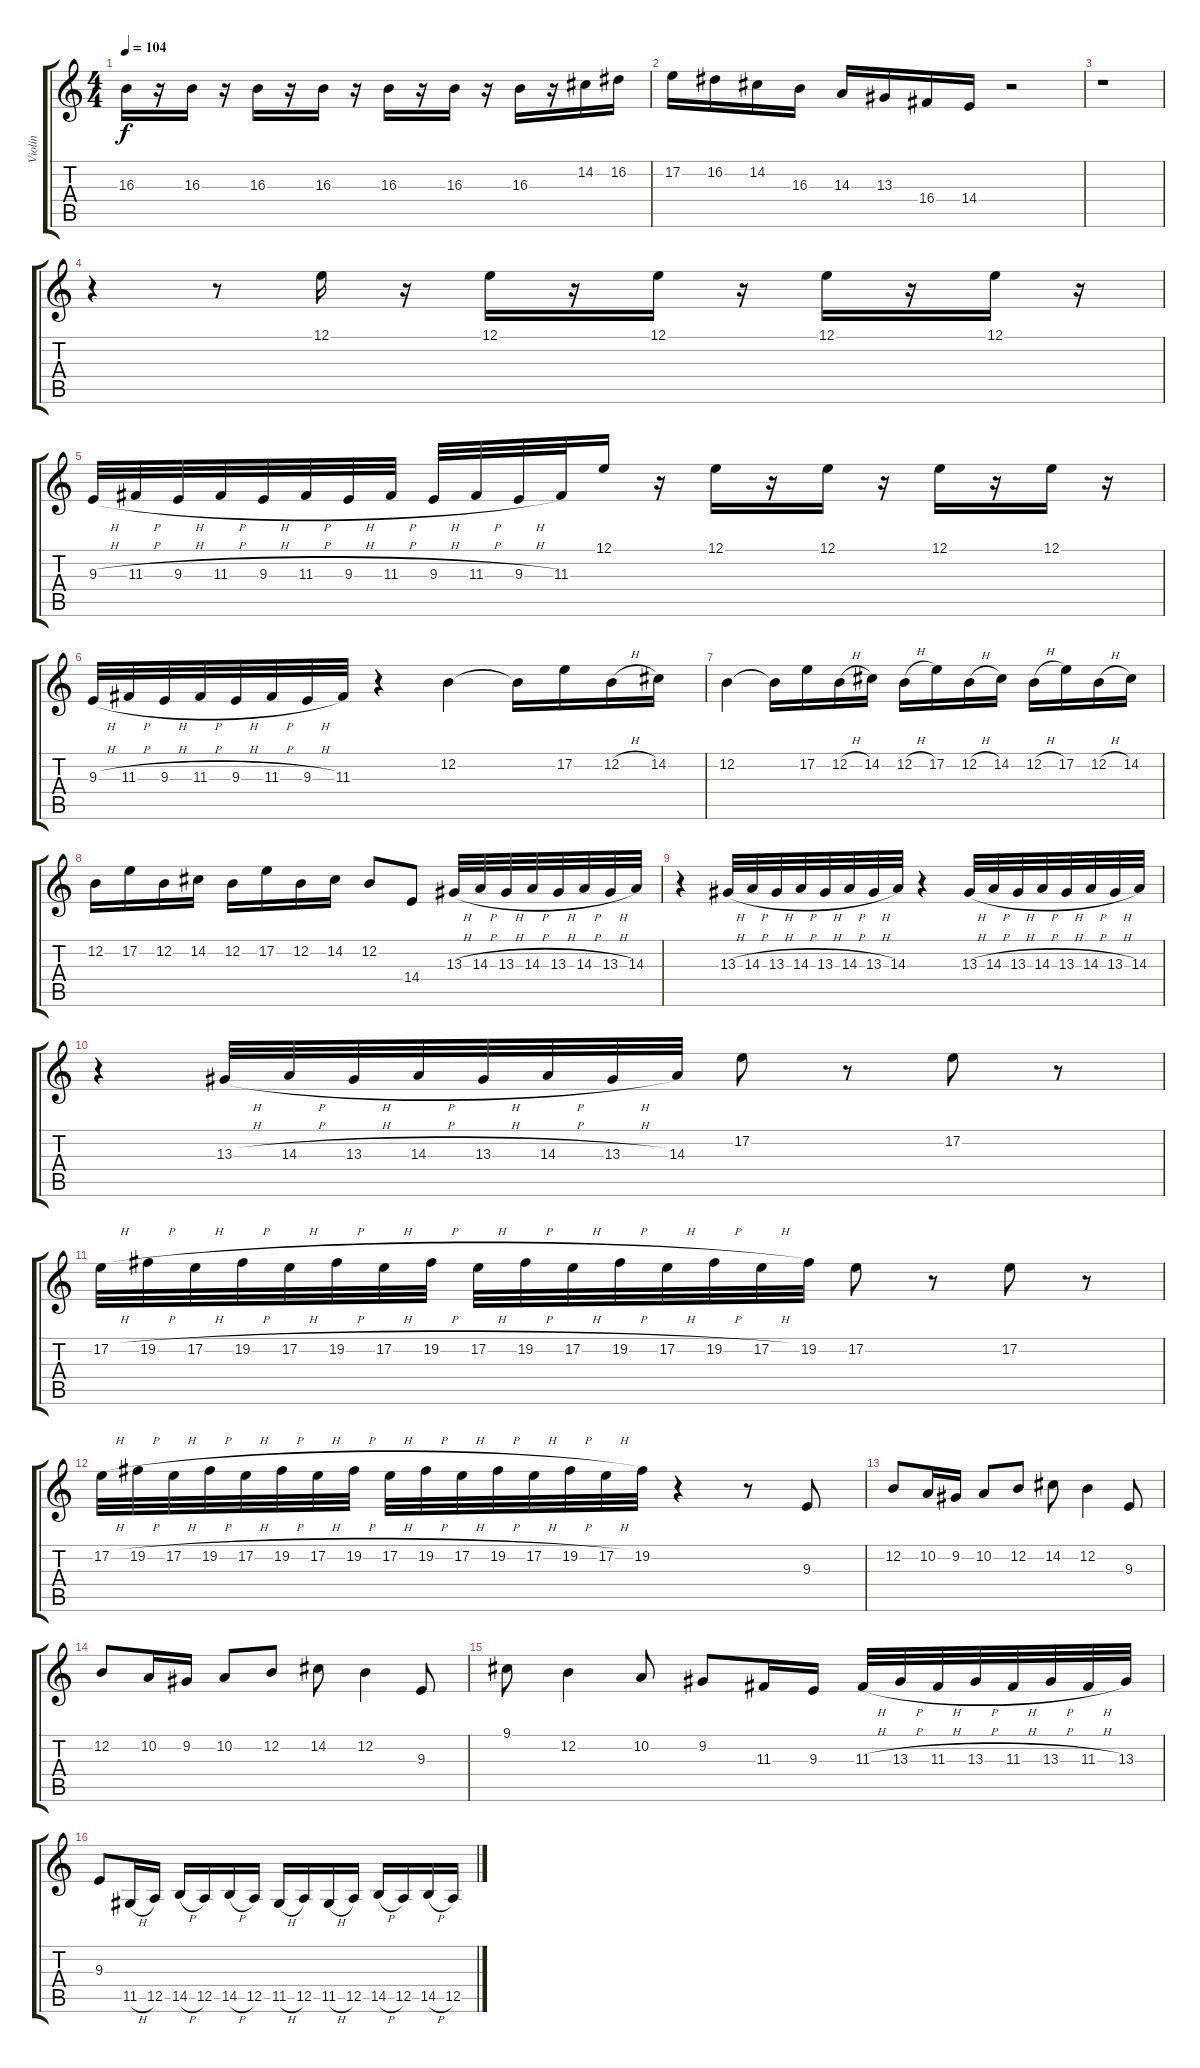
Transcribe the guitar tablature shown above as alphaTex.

\track ("Violin" "Violin") {instrument violin}
\staff {score tabs}
\tuning (E4 B3 G3 D3 A2 E2) {hide}
\ts (4 4)
\tempo 104
\clef g2
\ks c
16.3.16{dy f} r.16 16.3.16 r.16 16.3.16 r.16 16.3.16 r.16 16.3.16 r.16 16.3.16 r.16 16.3.16 r.16 14.2.16 16.2.16 |
17.2.16 16.2.16 14.2.16 16.3.16 14.3.16 13.3.16 16.4.16 14.4.16 r.2 |
r.1 |
r.4 r.8 12.1.16 r.16 12.1.16 r.16 12.1.16 r.16 12.1.16 r.16 12.1.16 r.16 |
9.3{h}.32 11.3{h}.32 9.3{h}.32 11.3{h}.32 9.3{h}.32 11.3{h}.32 9.3{h}.32 11.3{h}.32 9.3{h}.32 11.3{h}.32 9.3{h}.32 11.3.32 12.1.16 r.16 12.1.16 r.16 12.1.16 r.16 12.1.16 r.16 12.1.16 r.16 |
9.3{h}.32 11.3{h}.32 9.3{h}.32 11.3{h}.32 9.3{h}.32 11.3{h}.32 9.3{h}.32 11.3.32 r.4 12.2.4 12.2{t}.16 17.2.16 12.2{h}.16 14.2.16 |
12.2.4 12.2{t}.16 17.2.16 12.2{h}.16 14.2.16 12.2{h}.16 17.2.16 12.2{h}.16 14.2.16 12.2{h}.16 17.2.16 12.2{h}.16 14.2.16 |
12.2.16 17.2.16 12.2.16 14.2.16 12.2.16 17.2.16 12.2.16 14.2.16 12.2.8 14.4.8 13.3{h}.32 14.3{h}.32 13.3{h}.32 14.3{h}.32 13.3{h}.32 14.3{h}.32 13.3{h}.32 14.3.32 |
r.4{balance 0} 13.3{h}.32 14.3{h}.32 13.3{h}.32 14.3{h}.32 13.3{h}.32 14.3{h}.32 13.3{h}.32 14.3.32 r.4 13.3{h}.32 14.3{h}.32 13.3{h}.32 14.3{h}.32 13.3{h}.32 14.3{h}.32 13.3{h}.32 14.3.32 |
r.4{balance 16} 13.3{h}.32 14.3{h}.32 13.3{h}.32 14.3{h}.32 13.3{h}.32 14.3{h}.32 13.3{h}.32 14.3.32 17.2.8 r.8 17.2.8 r.8 |
17.2{h}.32 19.2{h}.32 17.2{h}.32 19.2{h}.32 17.2{h}.32 19.2{h}.32 17.2{h}.32 19.2{h}.32 17.2{h}.32 19.2{h}.32 17.2{h}.32 19.2{h}.32 17.2{h}.32 19.2{h}.32 17.2{h}.32 19.2.32 17.2.8 r.8 17.2.8 r.8 |
17.2{h}.32 19.2{h}.32 17.2{h}.32 19.2{h}.32 17.2{h}.32 19.2{h}.32 17.2{h}.32 19.2{h}.32 17.2{h}.32 19.2{h}.32 17.2{h}.32 19.2{h}.32 17.2{h}.32 19.2{h}.32 17.2{h}.32 19.2.32 r.4 r.8{volume 16 balance 8} 9.3.8 |
12.2.8 10.2.16 9.2.16 10.2.8 12.2.8 14.2.8 12.2.4 9.3.8 |
12.2.8 10.2.16 9.2.16 10.2.8 12.2.8 14.2.8 12.2.4 9.3.8 |
9.1.8 12.2.4 10.2.8 9.2.8 11.3.16 9.3.16 11.3{h}.32 13.3{h}.32 11.3{h}.32 13.3{h}.32 11.3{h}.32 13.3{h}.32 11.3{h}.32 13.3.32 |
9.3.8 11.5{h}.16 12.5.16 14.5{h}.16 12.5.16 14.5{h}.16 12.5.16 11.5{h}.16 12.5.16 11.5{h}.16 12.5.16 14.5{h}.16 12.5.16 14.5{h}.16 12.5.16
